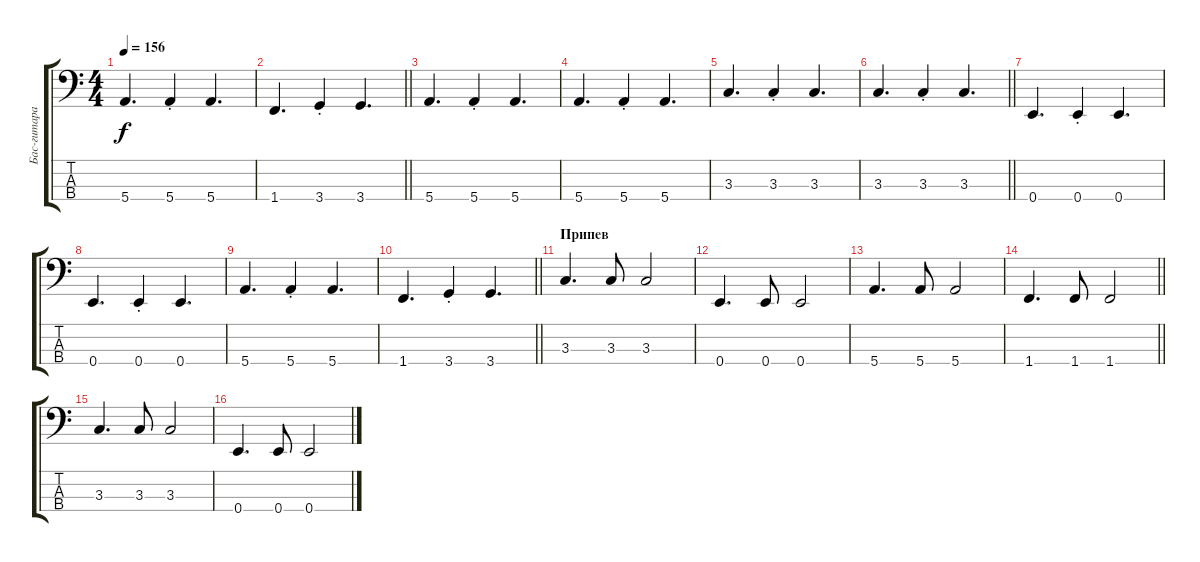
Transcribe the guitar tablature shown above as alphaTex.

\track ("Бас-гитара" "Бас-гитара") {instrument electricbassfinger}
\staff {score tabs}
\tuning (G2 D2 A1 E1) {hide}
\ts (4 4)
\tempo 156
\clef f4
\ks c
5.4.4{d dy f} 5.4{st}.4 5.4.4{d} |
\barLineRight lightlight
1.4.4{d} 3.4{st}.4 3.4.4{d} |
5.4.4{d} 5.4{st}.4 5.4.4{d} |
5.4.4{d} 5.4{st}.4 5.4.4{d} |
3.3.4{d} 3.3{st}.4 3.3.4{d} |
\barLineRight lightlight
3.3.4{d} 3.3{st}.4 3.3.4{d} |
0.4.4{d} 0.4{st}.4 0.4.4{d} |
0.4.4{d} 0.4{st}.4 0.4.4{d} |
5.4.4{d} 5.4{st}.4 5.4.4{d} |
\barLineRight lightlight
1.4.4{d} 3.4{st}.4 3.4.4{d} |
\section ("" "Припев")
3.3.4{d} 3.3.8 3.3.2 |
0.4.4{d} 0.4.8 0.4.2 |
5.4.4{d} 5.4.8 5.4.2 |
\barLineRight lightlight
1.4.4{d} 1.4.8 1.4.2 |
3.3.4{d} 3.3.8 3.3.2 |
0.4.4{d} 0.4.8 0.4.2
